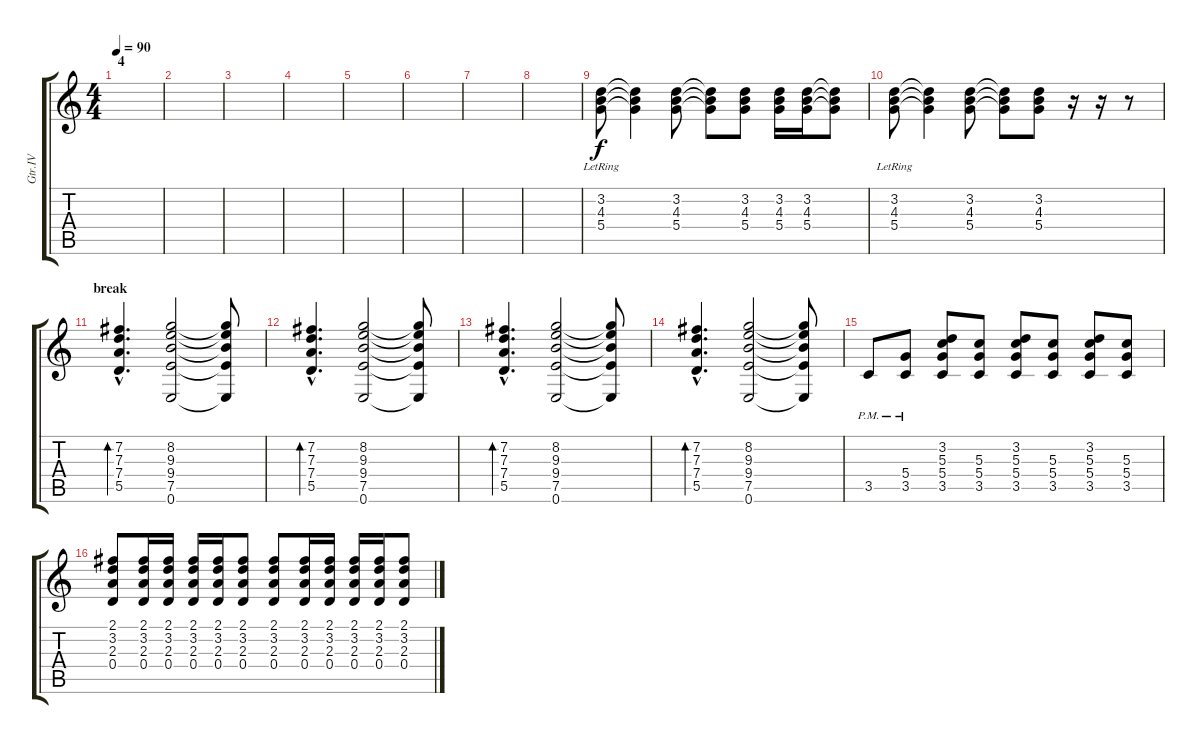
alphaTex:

\track ("Gtr.IV" "Gtr.IV") {instrument distortionguitar}
\staff {score tabs}
\tuning (E4 B3 G3 D3 A2 E2) {hide}
\ts (4 4)
\section ("" "4")
\tempo 90
\clef g2
\ks c
|
|
|
|
|
|
|
|
(3.2{lr} 4.3{lr} 5.4{lr}).8 (3.2{t} 4.3{t} 5.4{t}).4 (3.2 4.3 5.4).8 (3.2{t} 4.3{t} 5.4{t}).8 (3.2 4.3 5.4).8 (3.2 4.3 5.4).16 (3.2 4.3 5.4).16 (3.2{t} 4.3{t} 5.4{t}).8 |
(3.2{lr} 4.3{lr} 5.4{lr}).8 (3.2{t} 4.3{t} 5.4{t}).4 (3.2 4.3 5.4).8 (3.2{t} 4.3{t} 5.4{t}).8 (3.2 4.3 5.4).8 r.16 r.16 r.8 |
\section ("" "break ")
(7.2{hac} 7.3{hac} 7.4{hac} 5.5{hac}).4{d bd 240} (8.2 9.3 9.4 7.5 0.6).2 (8.2{t} 9.3{t} 9.4{t} 7.5{t} 0.6{t}).8 |
(7.2{hac} 7.3{hac} 7.4{hac} 5.5{hac}).4{d bd 240} (8.2 9.3 9.4 7.5 0.6).2 (8.2{t} 9.3{t} 9.4{t} 7.5{t} 0.6{t}).8 |
(7.2{hac} 7.3{hac} 7.4{hac} 5.5{hac}).4{d bd 240} (8.2 9.3 9.4 7.5 0.6).2 (8.2{t} 9.3{t} 9.4{t} 7.5{t} 0.6{t}).8 |
(7.2{hac} 7.3{hac} 7.4{hac} 5.5{hac}).4{d bd 240} (8.2 9.3 9.4 7.5 0.6).2 (8.2{t} 9.3{t} 9.4{t} 7.5{t} 0.6{t}).8 |
3.5{pm}.8 (5.4 3.5{pm}).8 (3.2 5.3 5.4 3.5).8 (5.3 5.4 3.5).8 (3.2 5.3 5.4 3.5).8 (5.3 5.4 3.5).8 (3.2 5.3 5.4 3.5).8 (5.3 5.4 3.5).8 |
(2.1 3.2 2.3 0.4).8 (2.1 3.2 2.3 0.4).16 (2.1 3.2 2.3 0.4).16 (2.1 3.2 2.3 0.4).16 (2.1 3.2 2.3 0.4).16 (2.1 3.2 2.3 0.4).8 (2.1 3.2 2.3 0.4).8 (2.1 3.2 2.3 0.4).16 (2.1 3.2 2.3 0.4).16 (2.1 3.2 2.3 0.4).16 (2.1 3.2 2.3 0.4).16 (2.1 3.2 2.3 0.4).8
